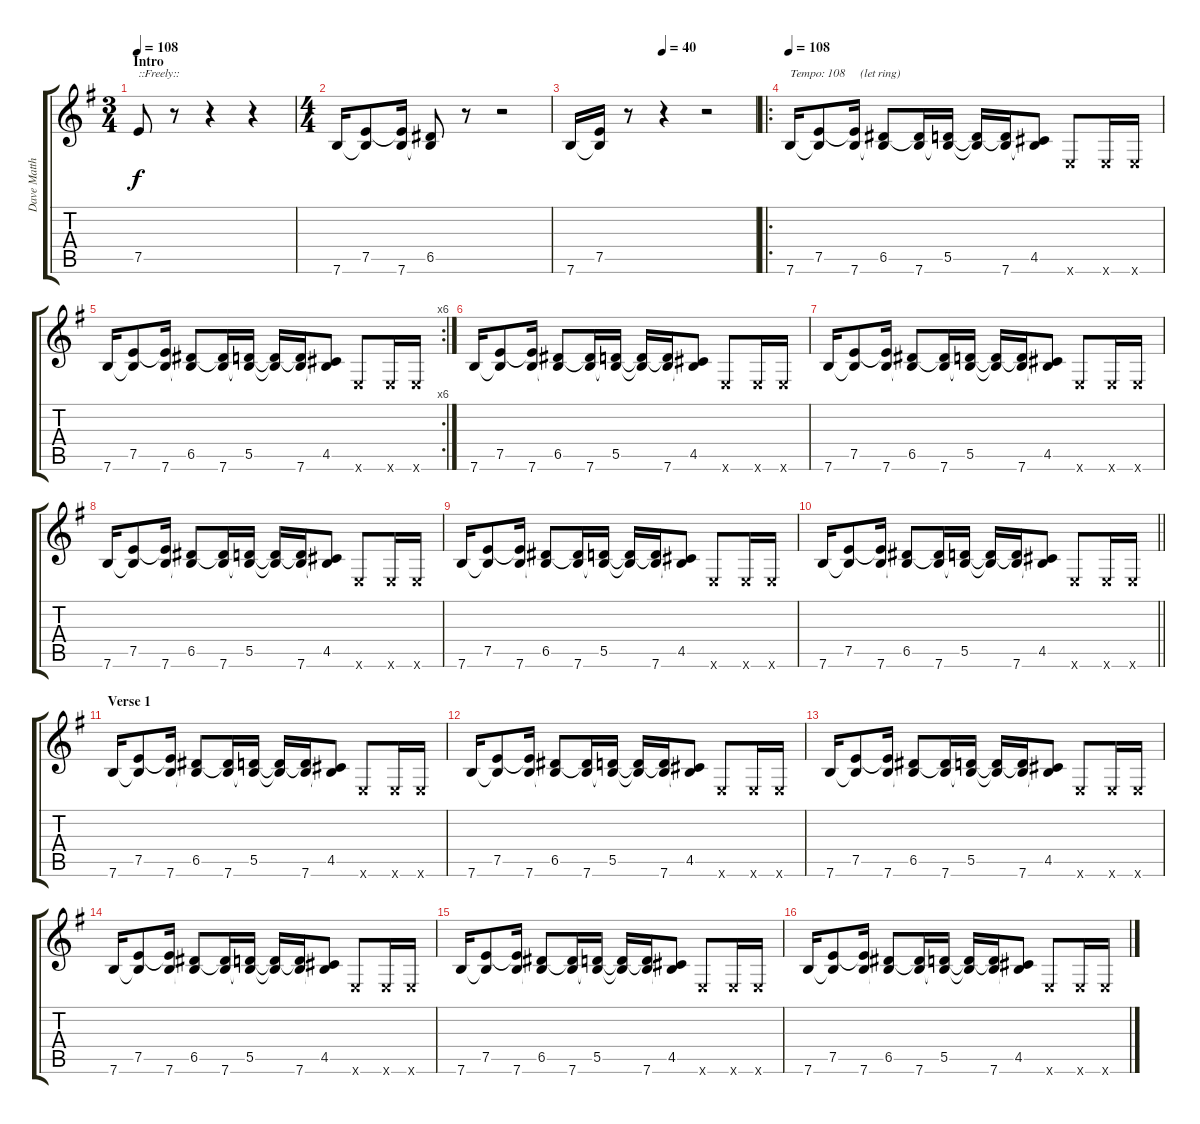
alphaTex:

\track ("Dave Matthews" "Dave Matth") {instrument acousticguitarsteel}
\staff {score tabs}
\tuning (E4 B3 G3 D3 A2 E2) {hide}
\ts (3 4)
\section ("" "Intro")
\tempo 108
\clef g2
\ks g
7.5.8{txt "::Freely::" dy f instrument acousticguitarsteel} r.8 r.4 r.4 |
\ts (4 4)
7.6.16 (7.5 7.6{t}).8 (7.5{t} 7.6).16 (6.5 7.6{t}).8 r.8 r.2 |
\tempo (40 0.5)
7.6.16 (7.5 7.6{t}).16 r.8 r.4 r.2 |
\ro
\tempo 108
7.6.16{txt "Tempo: 108     (let ring)"} (7.5 7.6{t}).8 (7.5{t} 7.6).16 (6.5 7.6{t}).8 (6.5{t} 7.6).16 (5.5 7.6{t}).16 (5.5{t} 7.6{t}).16 (5.5{t} 7.6).16 (4.5 7.6{t}).8 0.6{x}.8 0.6{x}.16 0.6{x}.16 |
\rc 6
7.6.16 (7.5 7.6{t}).8 (7.5{t} 7.6).16 (6.5 7.6{t}).8 (6.5{t} 7.6).16 (5.5 7.6{t}).16 (5.5{t} 7.6{t}).16 (5.5{t} 7.6).16 (4.5 7.6{t}).8 0.6{x}.8 0.6{x}.16 0.6{x}.16 |
7.6.16 (7.5 7.6{t}).8 (7.5{t} 7.6).16 (6.5 7.6{t}).8 (6.5{t} 7.6).16 (5.5 7.6{t}).16 (5.5{t} 7.6{t}).16 (5.5{t} 7.6).16 (4.5 7.6{t}).8 0.6{x}.8 0.6{x}.16 0.6{x}.16 |
7.6.16 (7.5 7.6{t}).8 (7.5{t} 7.6).16 (6.5 7.6{t}).8 (6.5{t} 7.6).16 (5.5 7.6{t}).16 (5.5{t} 7.6{t}).16 (5.5{t} 7.6).16 (4.5 7.6{t}).8 0.6{x}.8 0.6{x}.16 0.6{x}.16 |
7.6.16 (7.5 7.6{t}).8 (7.5{t} 7.6).16 (6.5 7.6{t}).8 (6.5{t} 7.6).16 (5.5 7.6{t}).16 (5.5{t} 7.6{t}).16 (5.5{t} 7.6).16 (4.5 7.6{t}).8 0.6{x}.8 0.6{x}.16 0.6{x}.16 |
7.6.16 (7.5 7.6{t}).8 (7.5{t} 7.6).16 (6.5 7.6{t}).8 (6.5{t} 7.6).16 (5.5 7.6{t}).16 (5.5{t} 7.6{t}).16 (5.5{t} 7.6).16 (4.5 7.6{t}).8 0.6{x}.8 0.6{x}.16 0.6{x}.16 |
\barLineRight lightlight
7.6.16 (7.5 7.6{t}).8 (7.5{t} 7.6).16 (6.5 7.6{t}).8 (6.5{t} 7.6).16 (5.5 7.6{t}).16 (5.5{t} 7.6{t}).16 (5.5{t} 7.6).16 (4.5 7.6{t}).8 0.6{x}.8 0.6{x}.16 0.6{x}.16 |
\section ("" "Verse 1")
7.6.16 (7.5 7.6{t}).8 (7.5{t} 7.6).16 (6.5 7.6{t}).8 (6.5{t} 7.6).16 (5.5 7.6{t}).16 (5.5{t} 7.6{t}).16 (5.5{t} 7.6).16 (4.5 7.6{t}).8 0.6{x}.8 0.6{x}.16 0.6{x}.16 |
7.6.16 (7.5 7.6{t}).8 (7.5{t} 7.6).16 (6.5 7.6{t}).8 (6.5{t} 7.6).16 (5.5 7.6{t}).16 (5.5{t} 7.6{t}).16 (5.5{t} 7.6).16 (4.5 7.6{t}).8 0.6{x}.8 0.6{x}.16 0.6{x}.16 |
7.6.16 (7.5 7.6{t}).8 (7.5{t} 7.6).16 (6.5 7.6{t}).8 (6.5{t} 7.6).16 (5.5 7.6{t}).16 (5.5{t} 7.6{t}).16 (5.5{t} 7.6).16 (4.5 7.6{t}).8 0.6{x}.8 0.6{x}.16 0.6{x}.16 |
7.6.16 (7.5 7.6{t}).8 (7.5{t} 7.6).16 (6.5 7.6{t}).8 (6.5{t} 7.6).16 (5.5 7.6{t}).16 (5.5{t} 7.6{t}).16 (5.5{t} 7.6).16 (4.5 7.6{t}).8 0.6{x}.8 0.6{x}.16 0.6{x}.16 |
7.6.16 (7.5 7.6{t}).8 (7.5{t} 7.6).16 (6.5 7.6{t}).8 (6.5{t} 7.6).16 (5.5 7.6{t}).16 (5.5{t} 7.6{t}).16 (5.5{t} 7.6).16 (4.5 7.6{t}).8 0.6{x}.8 0.6{x}.16 0.6{x}.16 |
7.6.16 (7.5 7.6{t}).8 (7.5{t} 7.6).16 (6.5 7.6{t}).8 (6.5{t} 7.6).16 (5.5 7.6{t}).16 (5.5{t} 7.6{t}).16 (5.5{t} 7.6).16 (4.5 7.6{t}).8 0.6{x}.8 0.6{x}.16 0.6{x}.16
